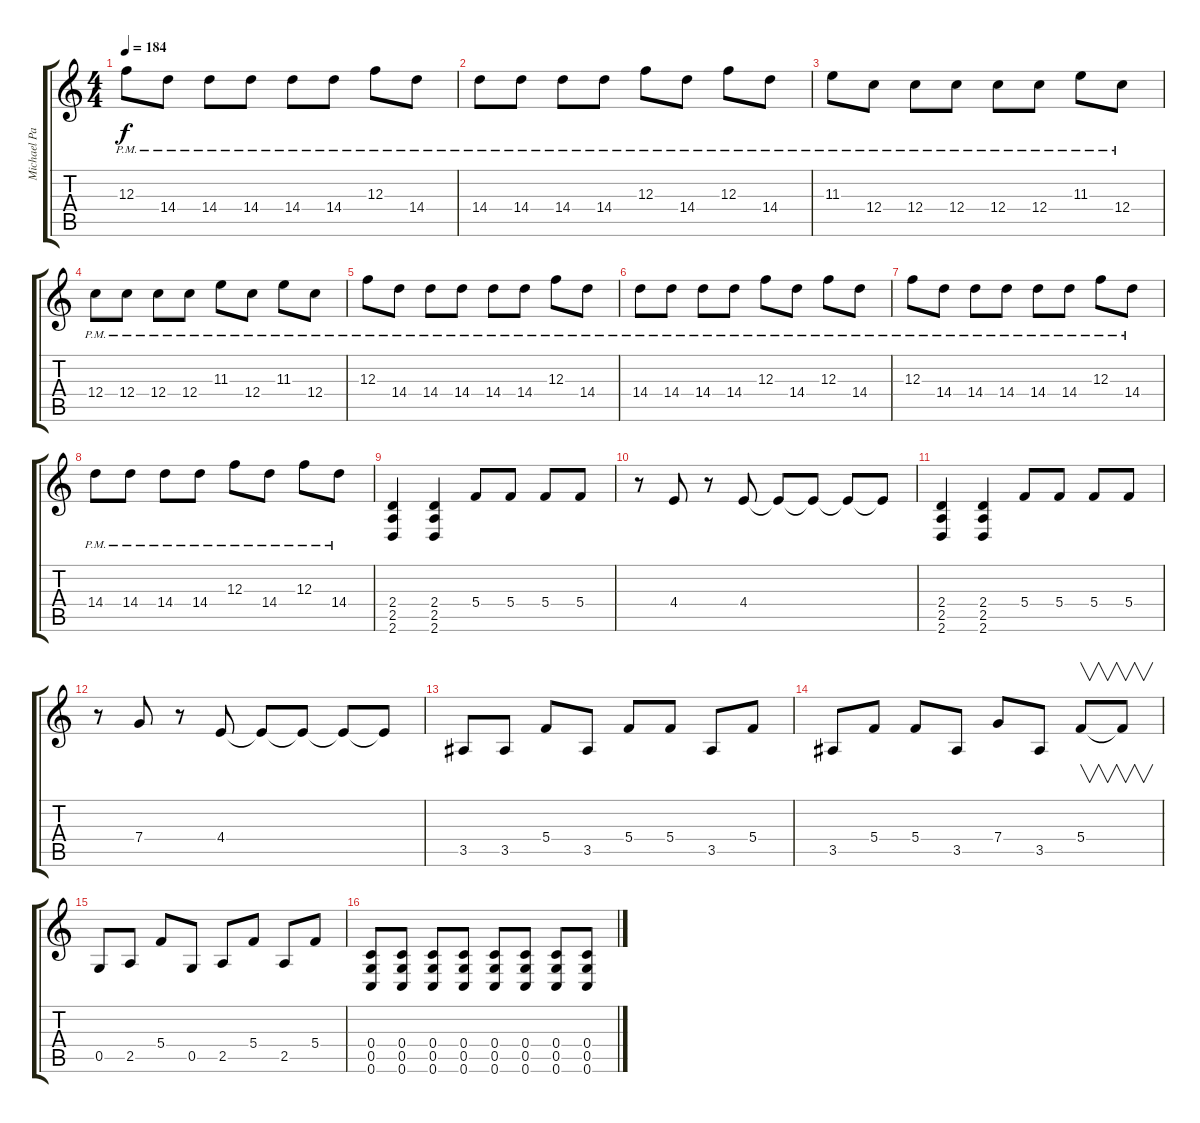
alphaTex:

\track ("Michael Paget - Background Guitar" "Michael Pa") {instrument distortionguitar}
\staff {score tabs}
\tuning (D4 A3 F3 C3 G2 C2) {hide}
\ts (4 4)
\tempo 184
\clef g2
\ks c
12.3{pm}.8{dy f} 14.4{pm}.8 14.4{pm}.8 14.4{pm}.8 14.4{pm}.8 14.4{pm}.8 12.3{pm}.8 14.4{pm}.8 |
14.4{pm}.8 14.4{pm}.8 14.4{pm}.8 14.4{pm}.8 12.3{pm}.8 14.4{pm}.8 12.3{pm}.8 14.4{pm}.8 |
11.3{pm}.8 12.4{pm}.8 12.4{pm}.8 12.4{pm}.8 12.4{pm}.8 12.4{pm}.8 11.3{pm}.8 12.4{pm}.8 |
12.4{pm}.8 12.4{pm}.8 12.4{pm}.8 12.4{pm}.8 11.3{pm}.8 12.4{pm}.8 11.3{pm}.8 12.4{pm}.8 |
12.3{pm}.8 14.4{pm}.8 14.4{pm}.8 14.4{pm}.8 14.4{pm}.8 14.4{pm}.8 12.3{pm}.8 14.4{pm}.8 |
14.4{pm}.8 14.4{pm}.8 14.4{pm}.8 14.4{pm}.8 12.3{pm}.8 14.4{pm}.8 12.3{pm}.8 14.4{pm}.8 |
12.3{pm}.8 14.4{pm}.8 14.4{pm}.8 14.4{pm}.8 14.4{pm}.8 14.4{pm}.8 12.3{pm}.8 14.4{pm}.8 |
14.4{pm}.8 14.4{pm}.8 14.4{pm}.8 14.4{pm}.8 12.3{pm}.8 14.4{pm}.8 12.3{pm}.8 14.4{pm}.8 |
(2.4 2.5 2.6).4 (2.4 2.5 2.6).4 5.4.8 5.4.8 5.4.8 5.4.8 |
r.8 4.4.8 r.8 4.4.8 4.4{t}.8 4.4{t}.8 4.4{t}.8 4.4{t}.8 |
(2.4 2.5 2.6).4 (2.4 2.5 2.6).4 5.4.8 5.4.8 5.4.8 5.4.8 |
r.8 7.4.8 r.8 4.4.8 4.4{t}.8 4.4{t}.8 4.4{t}.8 4.4{t}.8 |
3.5.8 3.5.8 5.4.8 3.5.8 5.4.8 5.4.8 3.5.8 5.4.8 |
3.5.8 5.4.8 5.4.8 3.5.8 7.4.8 3.5.8 5.4.8{v} 5.4{t}.8{v} |
0.5.8 2.5.8 5.4.8 0.5.8 2.5.8 5.4.8 2.5.8 5.4.8 |
(0.4 0.5 0.6).8 (0.4 0.5 0.6).8 (0.4 0.5 0.6).8 (0.4 0.5 0.6).8 (0.4 0.5 0.6).8 (0.4 0.5 0.6).8 (0.4 0.5 0.6).8 (0.4 0.5 0.6).8
